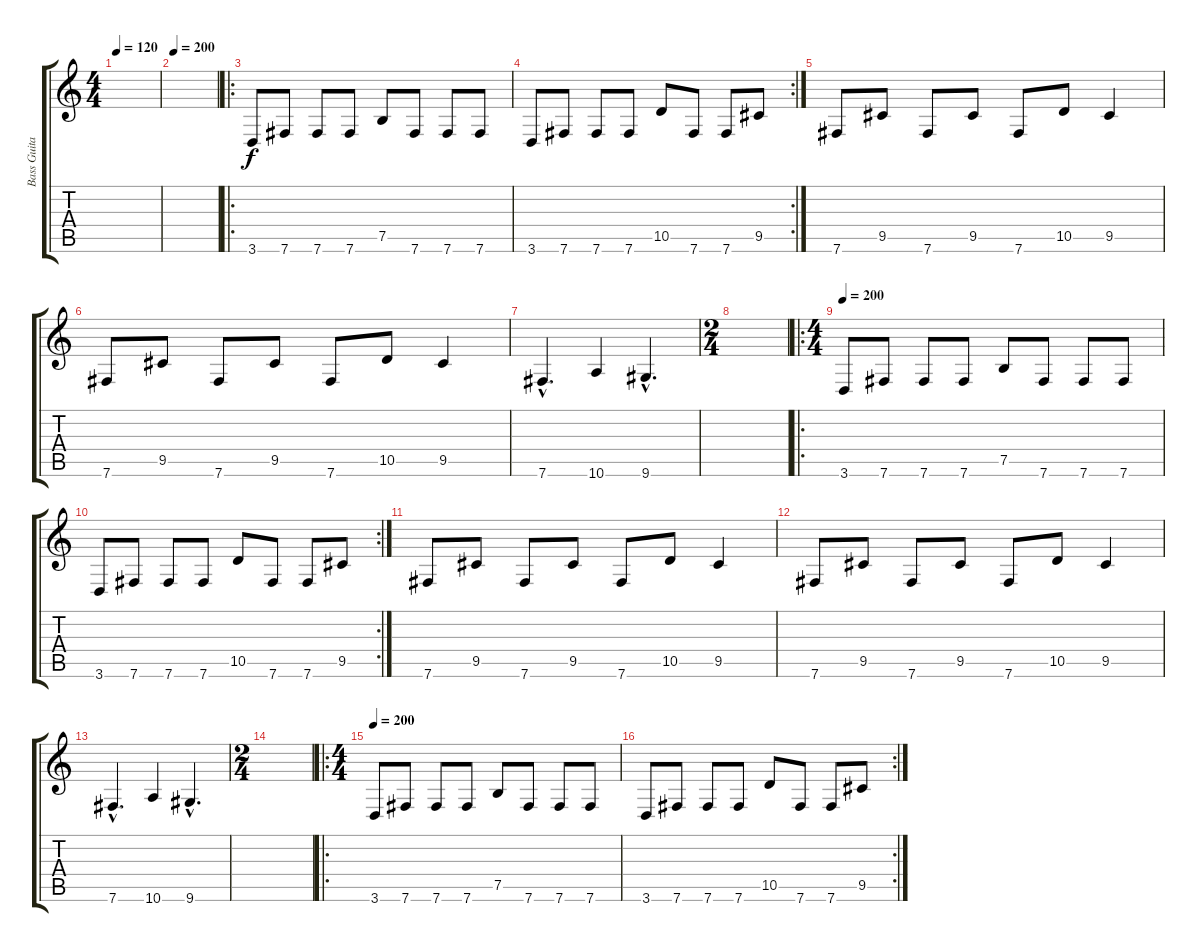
\track ("Bass Guitar" "Bass Guita") {instrument electricbasspick}
\staff {score tabs}
\tuning (B3 Gb2 D3 A2 E2 B1) {hide}
\ts (4 4)
\tempo 120
\clef g2
\ks c
|
\tempo 200
|
\ro
3.6.8 7.6.8 7.6.8 7.6.8 7.5.8 7.6.8 7.6.8 7.6.8 |
\rc 2
3.6.8 7.6.8 7.6.8 7.6.8 10.5.8 7.6.8 7.6.8 9.5.8 |
7.6.8 9.5.8 7.6.8 9.5.8 7.6.8 10.5.8 9.5.4 |
7.6.8 9.5.8 7.6.8 9.5.8 7.6.8 10.5.8 9.5.4 |
7.6{hac}.4{d} 10.6.4 9.6{hac}.4{d} |
\ts (2 4)
|
\ro
\ts (4 4)
\tempo 200
3.6.8 7.6.8 7.6.8 7.6.8 7.5.8 7.6.8 7.6.8 7.6.8 |
\rc 2
3.6.8 7.6.8 7.6.8 7.6.8 10.5.8 7.6.8 7.6.8 9.5.8 |
7.6.8 9.5.8 7.6.8 9.5.8 7.6.8 10.5.8 9.5.4 |
7.6.8 9.5.8 7.6.8 9.5.8 7.6.8 10.5.8 9.5.4 |
7.6{hac}.4{d} 10.6.4 9.6{hac}.4{d} |
\ts (2 4)
|
\ro
\ts (4 4)
\tempo 200
3.6.8 7.6.8 7.6.8 7.6.8 7.5.8 7.6.8 7.6.8 7.6.8 |
\rc 2
3.6.8 7.6.8 7.6.8 7.6.8 10.5.8 7.6.8 7.6.8 9.5.8
